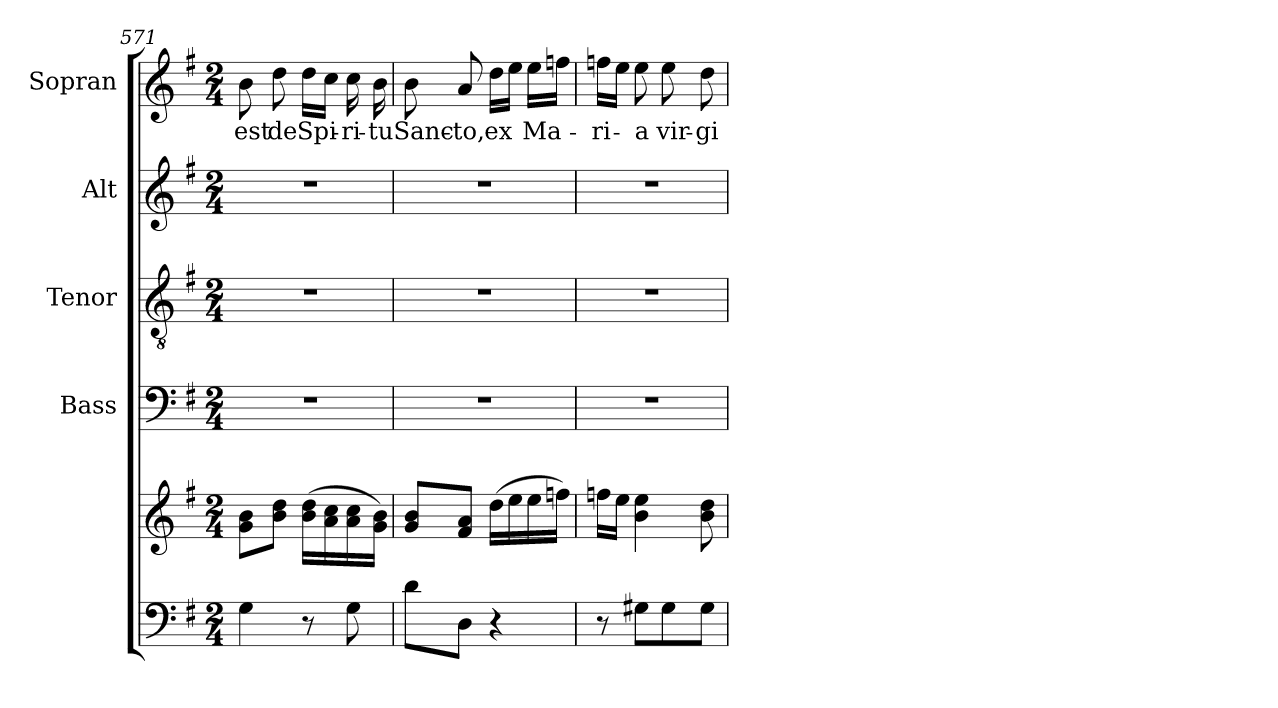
**kern	**kern	**kern	**kern	**kern	**kern	**text
*part5	*part5	*part4	*part3	*part2	*part1	*part1
*staff6	*staff5	*staff4	*staff3	*staff2	*staff1	*staff1
*	*	*I"Bass	*I"Tenor	*I"Alt	*I"Sopran	*
*	*	*I'B.	*I'T.	*I'A.	*I'S.	*
*clefF4	*clefG2	*clefF4	*clefGv2	*clefG2	*clefG2	*
*k[f#]	*k[f#]	*k[f#]	*k[f#]	*k[f#]	*k[f#]	*
*G:	*G:	*G:	*G:	*G:	*G:	*
*M2/4	*M2/4	*M2/4	*M2/4	*M2/4	*M2/4	*
=571	=571	=571	=571	=571	=571	=571
!	!	!	!	!	!	!LO:LY:b
4G\	8g\ 8b\L	2r	2r	2r	8b\	est
!	!	!	!	!	!	!LO:LY:b
.	8b\ 8dd\J	.	.	.	8dd\	de
!	!	!	!	!	!	!LO:LY:b
8r	(>16b\ 16dd\LL	.	.	.	16dd\LL	Spi-
.	16a\ 16cc\	.	.	.	16cc\JJ	.
!	!	!	!	!	!	!LO:LY:b
8G\	16a\ 16cc\	.	.	.	16cc\	-ri-
!	!	!	!	!	!	!LO:LY:b
.	16g\ 16b\JJ)	.	.	.	16b\	-tu
!!LO:PB:g=z
=572	=572	=572	=572	=572	=572	=572
!	!	!	!	!	!	!LO:LY:b
8d\L	8g/ 8b/L	2r	2r	2r	8b\	Sanc-
!	!	!	!	!	!	!LO:LY:b
8D\J	8f#/ 8a/J	.	.	.	8a/	-to,
!	!	!	!	!	!	!LO:LY:b
4r	(>16dd\LL	.	.	.	16dd\LL	ex
.	16ee\	.	.	.	16ee\JJ	.
!	!	!	!	!	!	!LO:LY:b
.	16ee\	.	.	.	16ee\LL	Ma-
.	16ffn\JJ)	.	.	.	16ffn\JJ	.
=573	=573	=573	=573	=573	=573	=573
!	!	!	!	!	!	!LO:LY:b
8r	16ffn\LL	2r	2r	2r	16ffn\LL	-ri-
.	16ee\JJ	.	.	.	16ee\JJ	.
!	!	!	!	!	!	!LO:LY:b
8G#X\L	4b\ 4ee\	.	.	.	8ee\	-a
!	!	!	!	!	!	!LO:LY:b
8G#\	.	.	.	.	8ee\	vir-
!	!	!	!	!	!	!LO:LY:b
8G#\J	8b\ 8dd\	.	.	.	8dd\	-gi-
=	=	=	=	=	=	=
*-	*-	*-	*-	*-	*-	*-
